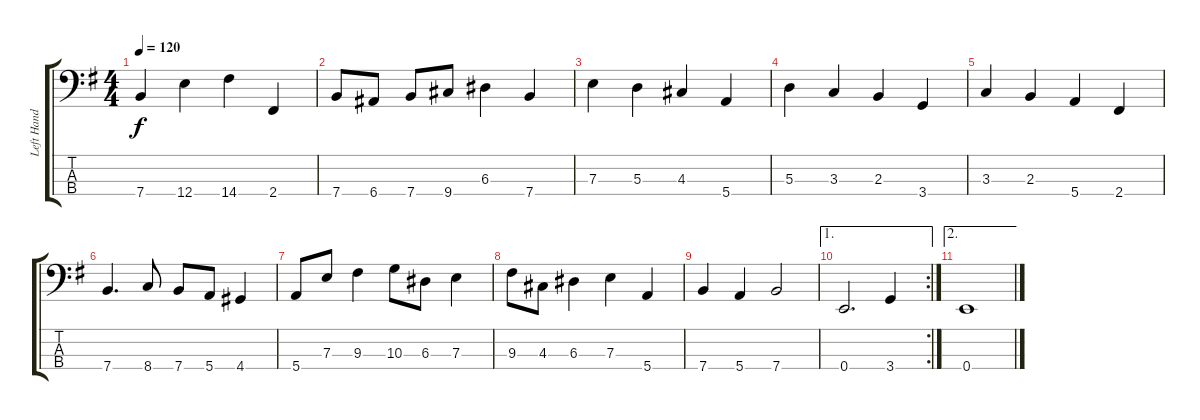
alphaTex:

\track ("Left Hand" "Left Hand") {instrument electricbassfinger}
\staff {score tabs}
\tuning (G2 D2 A1 E1) {hide}
\ts (4 4)
\tempo 120
\clef f4
\ks g
7.4.4{dy f} 12.4.4 14.4.4 2.4.4 |
7.4.8 6.4.8 7.4.8 9.4.8 6.3.4 7.4.4 |
7.3.4 5.3.4 4.3.4 5.4.4 |
5.3.4 3.3.4 2.3.4 3.4.4 |
3.3.4 2.3.4 5.4.4 2.4.4 |
7.4.4{d} 8.4.8 7.4.8 5.4.8 4.4.4 |
5.4.8 7.3.8 9.3.4 10.3.8 6.3.8 7.3.4 |
9.3.8 4.3.8 6.3.4 7.3.4 5.4.4 |
7.4.4 5.4.4 7.4.2 |
\ae 1
\rc 2
0.4.2{d} 3.4.4 |
\ae 2
0.4.1
